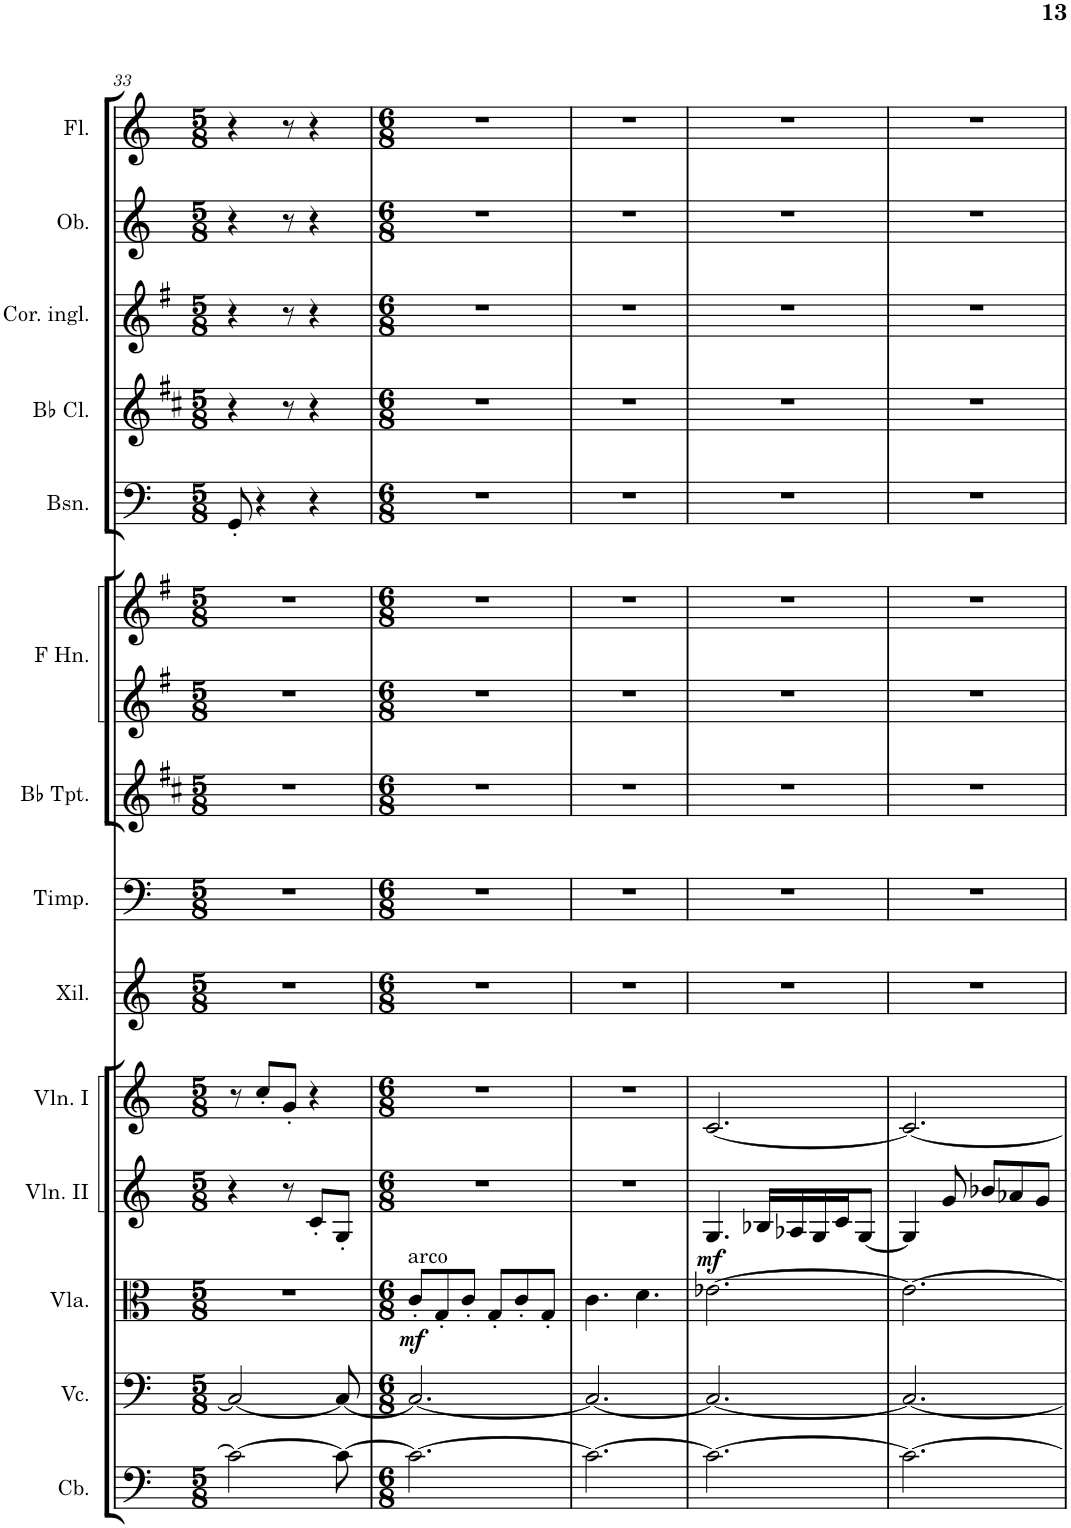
**kern	**kern	**kern	**dynam	**kern	**dynam	**kern	**kern	**kern	**kern	**kern	**kern	**kern	**kern	**kern	**kern	**kern
*part14	*part13	*part12	*part12	*part11	*part11	*part10	*part9	*part8	*part7	*part6	*part6	*part5	*part4	*part3	*part2	*part1
*staff15	*staff14	*staff13	*staff13	*staff12	*staff12	*staff11	*staff10	*staff9	*staff8	*staff7	*staff6	*staff5	*staff4	*staff3	*staff2	*staff1
*I"Contrabasses	*I"Violoncellos	*I"Violas	*	*I"Violins II	*	*I"Violins I	*I"Xilofono	*I"Timpani	*I"Trumpets in Bb	*I"Horns in F	*	*I"Bassoons	*I"Clarinets in Bb	*I"Corno inglese	*I"Oboes	*I"Flutes
*I'Cb.	*I'Vc.	*I'Vla.	*	*I'Vln. II	*	*I'Vln. I	*I'Xil.	*I'Timp.	*	*	*	*I'Bsn.	*	*I'Cor. ingl.	*I'Ob.	*I'Fl.
!!LO:PB:g=z
*clefF4	*clefF4	*clefC3	*	*clefG2	*	*clefG2	*clefG2	*clefF4	*clefG2	*clefG2	*clefG2	*clefF4	*clefG2	*clefG2	*clefG2	*clefG2
*Trd7c12	*	*	*	*	*	*	*Trd-7c-12	*	*Trd1c2	*Trd4c7	*Trd4c7	*	*Trd1c2	*Trd4c7	*	*
*k[]	*k[]	*k[]	*	*k[]	*	*k[]	*k[]	*k[]	*k[f#c#]	*k[f#]	*k[f#]	*k[]	*k[f#c#]	*k[f#]	*k[]	*k[]
*M5/8	*M5/8	*M5/8	*	*M5/8	*	*M5/8	*M5/8	*M5/8	*M5/8	*M5/8	*M5/8	*M5/8	*M5/8	*M5/8	*M5/8	*M5/8
=33	=33	=33	=33	=33	=33	=33	=33	=33	=33	=33	=33	=33	=33	=33	=33	=33
2c\_	2C/_	8%5r	.	4r	.	8r	8%5r	8%5r	8%5r	8%5r	8%5r	8GG'/	4r	4r	4r	4r
.	.	.	.	.	.	8cc'/L	.	.	.	.	.	4r	.	.	.	.
.	.	.	.	8r	.	8g'/J	.	.	.	.	.	.	8r	8r	8r	8r
.	.	.	.	8c'/L	.	4r	.	.	.	.	.	4r	4r	4r	4r	4r
8c\_	8C/_	.	.	8G'/J	.	.	.	.	.	.	.	.	.	.	.	.
=34	=34	=34	=34	=34	=34	=34	=34	=34	=34	=34	=34	=34	=34	=34	=34	=34
*M6/8	*M6/8	*M6/8	*	*M6/8	*	*M6/8	*M6/8	*M6/8	*M6/8	*M6/8	*M6/8	*M6/8	*M6/8	*M6/8	*M6/8	*M6/8
!	!	!LO:TX:a:t=arco	!	!	!	!	!	!	!	!	!	!	!	!	!	!
!	!	!	!LO:DY:b	!	!	!	!	!	!	!	!	!	!	!	!	!
2.c\_	2.C/_	8c'/L	mf	2.r	.	2.r	2.r	2.r	2.r	2.r	2.r	2.r	2.r	2.r	2.r	2.r
.	.	8G'/	.	.	.	.	.	.	.	.	.	.	.	.	.	.
.	.	8c'/J	.	.	.	.	.	.	.	.	.	.	.	.	.	.
.	.	8G'/L	.	.	.	.	.	.	.	.	.	.	.	.	.	.
.	.	8c'/	.	.	.	.	.	.	.	.	.	.	.	.	.	.
.	.	8G'/J	.	.	.	.	.	.	.	.	.	.	.	.	.	.
=35	=35	=35	=35	=35	=35	=35	=35	=35	=35	=35	=35	=35	=35	=35	=35	=35
2.c\_	2.C/_	4.c\	.	2.r	.	2.r	2.r	2.r	2.r	2.r	2.r	2.r	2.r	2.r	2.r	2.r
.	.	4.d\	.	.	.	.	.	.	.	.	.	.	.	.	.	.
=36	=36	=36	=36	=36	=36	=36	=36	=36	=36	=36	=36	=36	=36	=36	=36	=36
!	!	!	!	!	!LO:DY:b	!	!	!	!	!	!	!	!	!	!	!
2.c\_	2.C/_	[2.e-X\	.	4.G/	mf	[2.c/	2.r	2.r	2.r	2.r	2.r	2.r	2.r	2.r	2.r	2.r
.	.	.	.	16B-X/LL	.	.	.	.	.	.	.	.	.	.	.	.
.	.	.	.	16A-X/	.	.	.	.	.	.	.	.	.	.	.	.
.	.	.	.	16G/	.	.	.	.	.	.	.	.	.	.	.	.
.	.	.	.	16c/J	.	.	.	.	.	.	.	.	.	.	.	.
.	.	.	.	[8G/J	.	.	.	.	.	.	.	.	.	.	.	.
=37	=37	=37	=37	=37	=37	=37	=37	=37	=37	=37	=37	=37	=37	=37	=37	=37
2.c\_	2.C/_	2.e-\_	.	4G/]	.	2.c/_	2.r	2.r	2.r	2.r	2.r	2.r	2.r	2.r	2.r	2.r
.	.	.	.	8g/	.	.	.	.	.	.	.	.	.	.	.	.
.	.	.	.	8b-X/L	.	.	.	.	.	.	.	.	.	.	.	.
.	.	.	.	8a-X/	.	.	.	.	.	.	.	.	.	.	.	.
.	.	.	.	8g/J	.	.	.	.	.	.	.	.	.	.	.	.
=	=	=	=	=	=	=	=	=	=	=	=	=	=	=	=	=
*-	*-	*-	*-	*-	*-	*-	*-	*-	*-	*-	*-	*-	*-	*-	*-	*-
